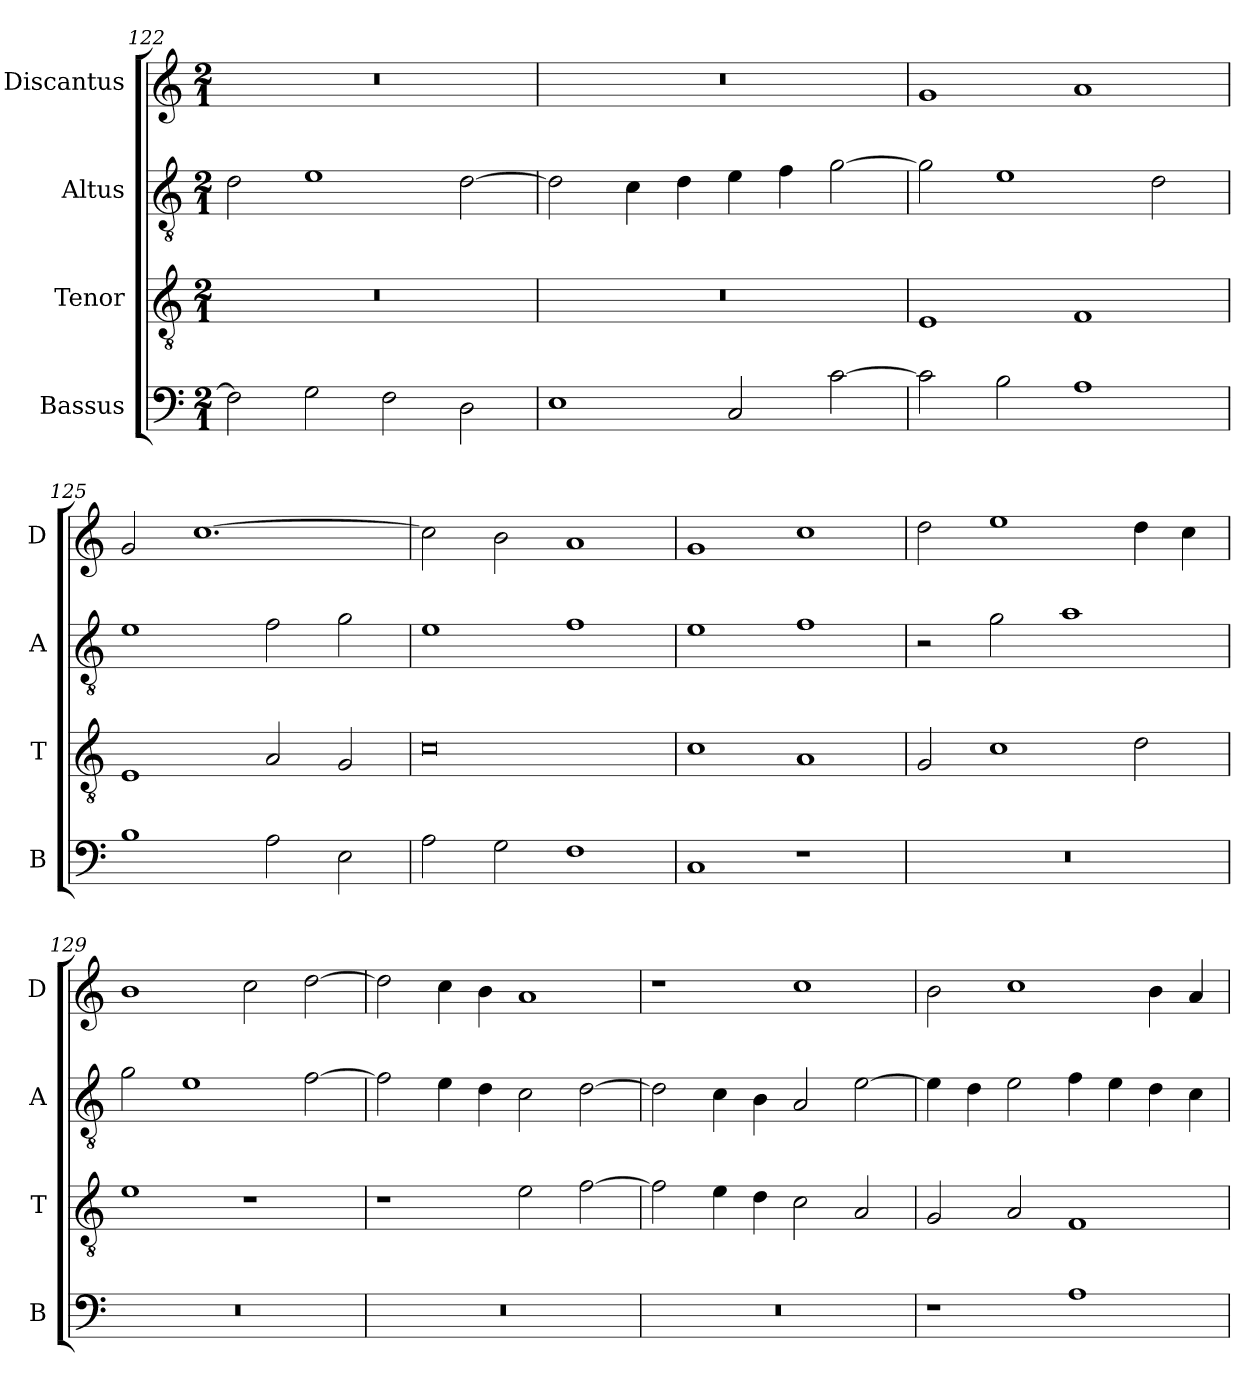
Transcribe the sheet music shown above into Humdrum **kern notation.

**kern	**kern	**kern	**kern
*part4	*part3	*part2	*part1
*staff4	*staff3	*staff2	*staff1
*I"Bassus	*I"Tenor	*I"Altus	*I"Discantus
*I'B	*I'T	*I'A	*I'D
*clefF4	*clefGv2	*clefGv2	*clefG2
*k[]	*k[]	*k[]	*k[]
*M2/1	*M2/1	*M2/1	*M2/1
=122	=122	=122	=122
2F\]	0r	2d\	0r
2G\	.	1e	.
2F\	.	.	.
2D\	.	[2d\	.
=123	=123	=123	=123
1E	0r	2d\]	0r
.	.	4c\	.
.	.	4d\	.
2C/	.	4e\	.
.	.	4f\	.
[2c\	.	[2g\	.
=124	=124	=124	=124
2c\]	1E	2g\]	1g
2B\	.	1e	.
1A	1F	.	1a
.	.	2d\	.
=125	=125	=125	=125
1B	1E	1e	2g/
.	.	.	[1.cc
2A\	2A/	2f\	.
2E\	2G/	2g\	.
=126	=126	=126	=126
2A\	0c	1e	2cc\]
2G\	.	.	2b\
1F	.	1f	1a
=127	=127	=127	=127
1C	1c	1e	1g
1r	1A	1f	1cc
=128	=128	=128	=128
0r	2G/	2r	2dd\
.	1c	2g\	1ee
.	.	1a	.
.	2d\	.	4dd\
.	.	.	4cc\
=129	=129	=129	=129
0r	1e	2g\	1b
.	.	1e	.
.	1r	.	2cc\
.	.	[2f\	[2dd\
=130	=130	=130	=130
0r	1r	2f\]	2dd\]
.	.	4e\	4cc\
.	.	4d\	4b\
.	2e\	2c\	1a
.	[2f\	[2d\	.
=131	=131	=131	=131
0r	2f\]	2d\]	1r
.	4e\	4c\	.
.	4d\	4B\	.
.	2c\	2A/	1cc
.	2A/	[2e\	.
=132	=132	=132	=132
1r	2G/	4e\]	2b\
.	.	4d\	.
.	2A/	2e\	1cc
1A	1F	4f\	.
.	.	4e\	.
.	.	4d\	4b\
.	.	4c\	4a/
=	=	=	=
*-	*-	*-	*-
